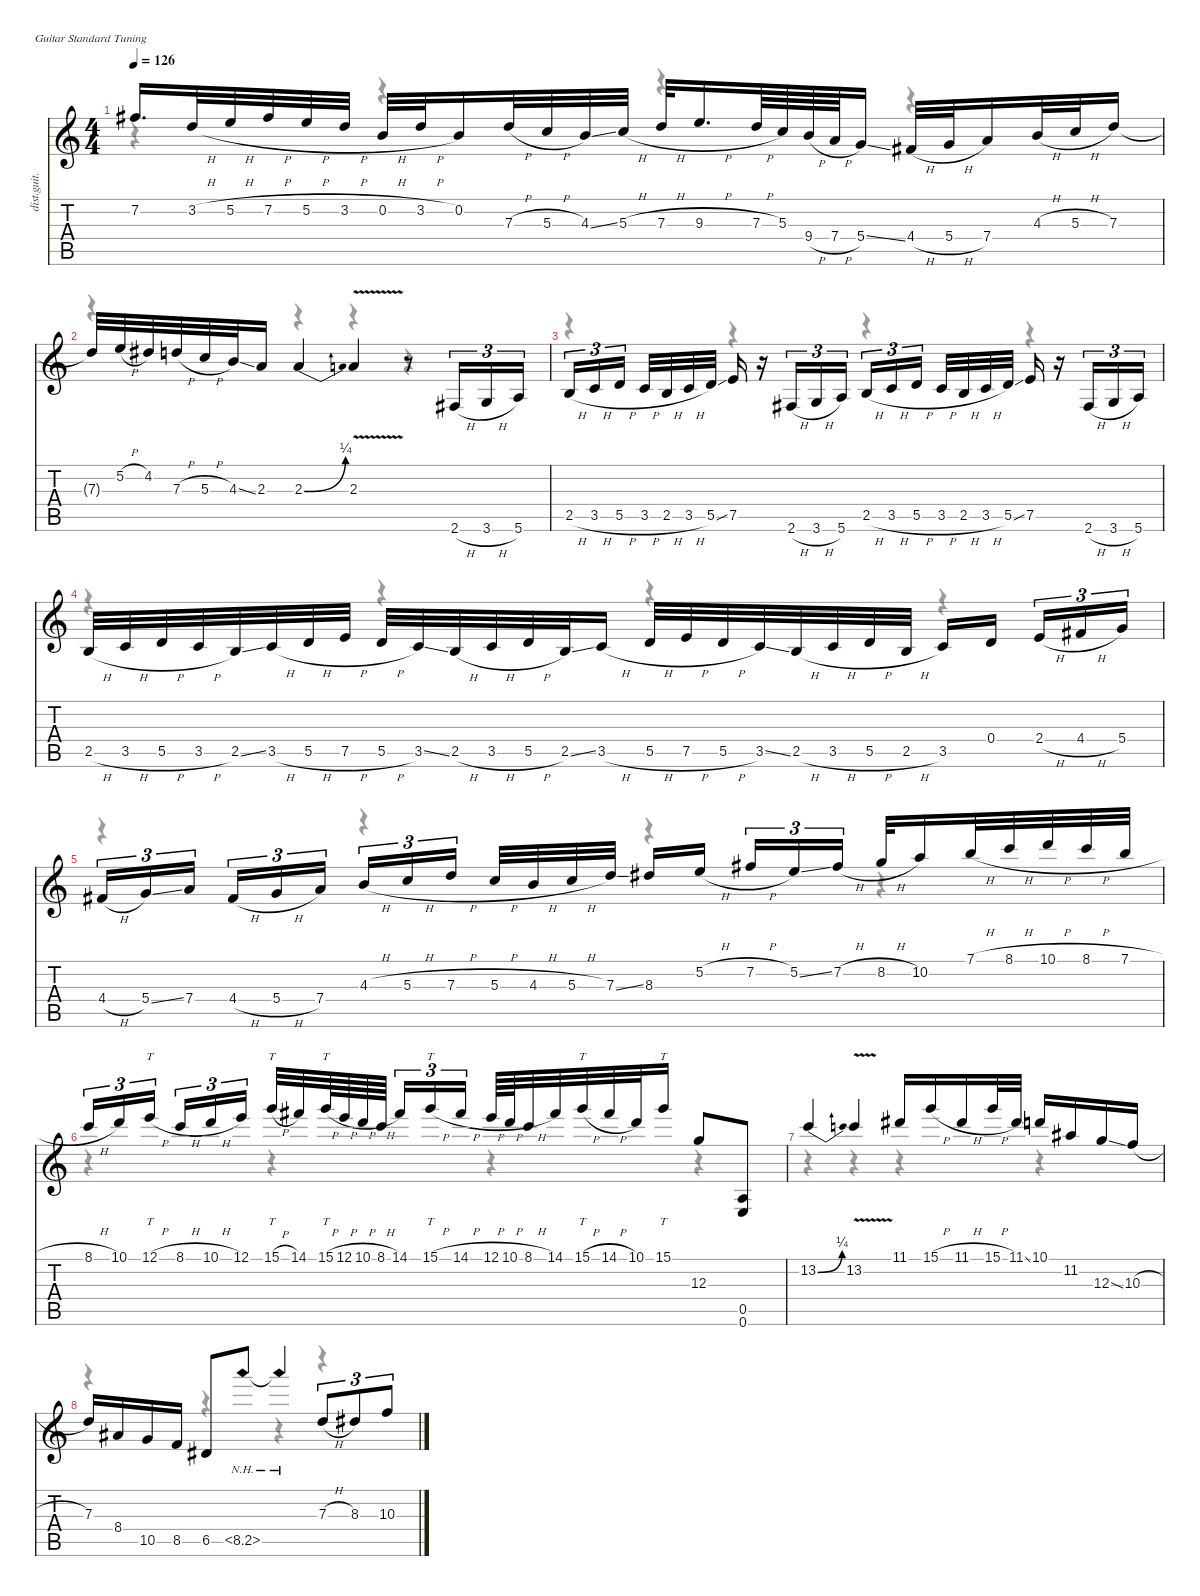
\defaultSystemsLayout 4
\hideDynamics
\bracketExtendMode nobrackets
\otherSystemsTrackNameOrientation horizontal
\track ("Joe Satriani" "dist.guit.") {instrument distortionguitar}
\staff {score tabs}
\tuning (E4 B3 G3 D3 A2 E2)
\voice
\ts (4 4)
\tempo 126
\clef g2
\ks c
7.2{acc #}.16{d dy f beam Up} 3.2{h}.32{beam Up} 5.2{h}.32{beam Up} 7.2{h acc #}.32{beam Up} 5.2{h}.32{beam Up} 3.2{h}.32{beam Up} 0.2{h}.32{beam Up} 3.2{h}.32{beam Up} 0.2.16{beam Up} 7.3{h}.32{beam Up} 5.3{h}.32{beam Up} 4.3{ss}.32{beam Up} 5.3{h}.32{beam Up} 7.3{h}.32{beam Up} 9.3{h}.16{d beam Up} 7.3{h}.64{beam Up} 5.3.64{beam Up} 9.4{h}.64{beam Up} 7.4{h}.64{beam Up} 5.4{ss}.16{beam Up} 4.4{h acc #}.32{beam Up} 5.4{h}.32{beam Up} 7.4.16{beam Up} 4.3{h}.32{beam Up} 5.3{h}.32{beam Up} 7.3.16{beam Up} |
7.3{t}.32{beam Up} 5.2{h}.32{beam Up} 4.2{acc #}.32{beam Up} 7.3{h}.32{beam Up} 5.3{h}.32{beam Up} 4.3{ss}.32{beam Up} 2.3.16{beam Up} 2.3{be (bend 0 0 30 1)}.4{beam Up} 2.3{v}.4{beam Up} r.8{beam Up} 2.6{h acc #}.16{tu (3 2) beam Up} 3.6{h}.16{tu (3 2) beam Up} 5.6.16{tu (3 2) beam Up} |
2.5{h}.16{tu (3 2) beam Up} 3.5{h}.16{tu (3 2) beam Up} 5.5{h}.16{tu (3 2) beam Up} 3.5{h}.32{beam Up} 2.5{h}.32{beam Up} 3.5{h}.32{beam Up} 5.5{ss}.32{beam Up} 7.5.16{beam Up} r.16{beam Up} 2.6{h acc #}.16{tu (3 2) beam Up} 3.6{h}.16{tu (3 2) beam Up} 5.6.16{tu (3 2) beam Up} 2.5{h}.16{tu (3 2) beam Up} 3.5{h}.16{tu (3 2) beam Up} 5.5{h}.16{tu (3 2) beam Up} 3.5{h}.32{beam Up} 2.5{h}.32{beam Up} 3.5{h}.32{beam Up} 5.5{ss}.32{beam Up} 7.5.16{beam Up} r.16{beam Up} 2.6{h acc #}.16{tu (3 2) beam Up} 3.6{h}.16{tu (3 2) beam Up} 5.6.16{tu (3 2) beam Up} |
2.5{h}.32{beam Up} 3.5{h}.32{beam Up} 5.5{h}.32{beam Up} 3.5{h}.32{beam Up} 2.5{ss}.32{beam Up} 3.5{h}.32{beam Up} 5.5{h}.32{beam Up} 7.5{h}.32{beam Up} 5.5{h}.32{beam Up} 3.5{ss}.32{beam Up} 2.5{h}.32{beam Up} 3.5{h}.32{beam Up} 5.5{h}.32{beam Up} 2.5{ss}.32{beam Up} 3.5{h}.16{beam Up} 5.5{h}.32{beam Up} 7.5{h}.32{beam Up} 5.5{h}.32{beam Up} 3.5{ss}.32{beam Up} 2.5{h}.32{beam Up} 3.5{h}.32{beam Up} 5.5{h}.32{beam Up} 2.5{h}.32{beam Up} 3.5.16{beam Up} 0.4.16{beam Up} 2.4{h}.16{tu (3 2) beam Up} 4.4{h acc #}.16{tu (3 2) beam Up} 5.4.16{tu (3 2) beam Up} |
4.4{h acc #}.16{tu (3 2) beam Up} 5.4{ss}.16{tu (3 2) beam Up} 7.4.16{tu (3 2) beam Up} 4.4{h acc #}.16{tu (3 2) beam Up} 5.4{h}.16{tu (3 2) beam Up} 7.4.16{tu (3 2) beam Up} 4.3{h}.16{tu (3 2) beam Up} 5.3{h}.16{tu (3 2) beam Up} 7.3{h}.16{tu (3 2) beam Up} 5.3{h}.32{beam Up} 4.3{h}.32{beam Up} 5.3{h}.32{beam Up} 7.3{ss}.32{beam Up} 8.3{acc #}.16{beam Up} 5.2{h}.16{beam Up} 7.2{h acc #}.16{tu (3 2) beam Up} 5.2{ss}.16{tu (3 2) beam Up} 7.2{h acc #}.16{tu (3 2) beam Up} 8.2{h}.32{beam Up} 10.2.16{beam Up} 7.1{h}.32{beam Up} 8.1{h}.32{beam Up} 10.1{h}.32{beam Up} 8.1{h}.32{beam Up} 7.1{h}.32{beam Up} |
8.1{h}.16{tu (3 2) beam Up} 10.1.16{tu (3 2) beam Up} 12.1{h}.16{tt tu (3 2) beam Up} 8.1{h}.16{tu (3 2) beam Up} 10.1{h}.16{tu (3 2) beam Up} 12.1.16{tu (3 2) beam Up} 15.1{h}.32{tt beam Up} 14.1{acc #}.32{beam Up} 15.1{h}.64{tt beam Up} 12.1{h}.64{beam Up} 10.1{h}.64{beam Up} 8.1{h}.64{beam Up} 14.1{acc #}.16{tu (3 2) beam Up} 15.1{h}.16{tt tu (3 2) beam Up} 14.1{h acc #}.16{tu (3 2) beam Up} 12.1{h}.64{beam Up} 10.1{h}.64{beam Up} 8.1{h}.32{beam Up} 14.1{acc #}.32{beam Up} 15.1{h}.32{tt beam Up} 14.1{h acc #}.32{beam Up} 10.1.32{beam Up} 15.1.16{tt beam Up} 12.3.8{beam Up} (0.5 0.6).8{beam Up} |
13.2{be (bend 0 0 30 1)}.4{beam Up} 13.2{v}.4{beam Up} 11.1{acc #}.16{beam Up} 15.1{h}.16{beam Up} 11.1{h acc #}.16{beam Up} 15.1{h}.32{beam Up} 11.1{ss acc #}.32{beam Up} 10.1.16{beam Up} 11.2{acc #}.16{beam Up} 12.3{ss}.16{beam Up} 10.3{h}.16{beam Up} |
7.3.16{beam Up} 8.4{acc #}.16{beam Up} 10.5.16{beam Up} 8.5.16{beam Up} 6.5{acc #}.8{beam Up} 8.5{nh}.8{beam Up} 8.5{nh t}.4{beam Up} 7.3{h}.8{tu (3 2) beam Up} 8.3{acc #}.8{tu (3 2) beam Up} 10.3.8{tu (3 2) beam Up}
\voice
\clef g2
\ottava regular
\simile none
\ks c
r.4{dy mf beam Down} r.4{beam Down} r.4{beam Down} r.4{beam Down} |
r.4{beam Down} r.4{beam Down} r.4{beam Down} r.4{beam Down} |
r.4{beam Down} r.4{beam Down} r.4{beam Down} r.4{beam Down} |
r.4{beam Down} r.4{beam Down} r.4{beam Down} r.4{beam Down} |
r.4{beam Down} r.4{beam Down} r.4{beam Down} r.4{beam Down} |
r.4{beam Down} r.4{beam Down} r.4{beam Down} r.4{beam Down} |
r.4{beam Down} r.4{beam Down} r.4{beam Down} r.4{beam Down} |
r.4{beam Down} r.4{beam Down} r.4{beam Down} r.4{beam Down}
